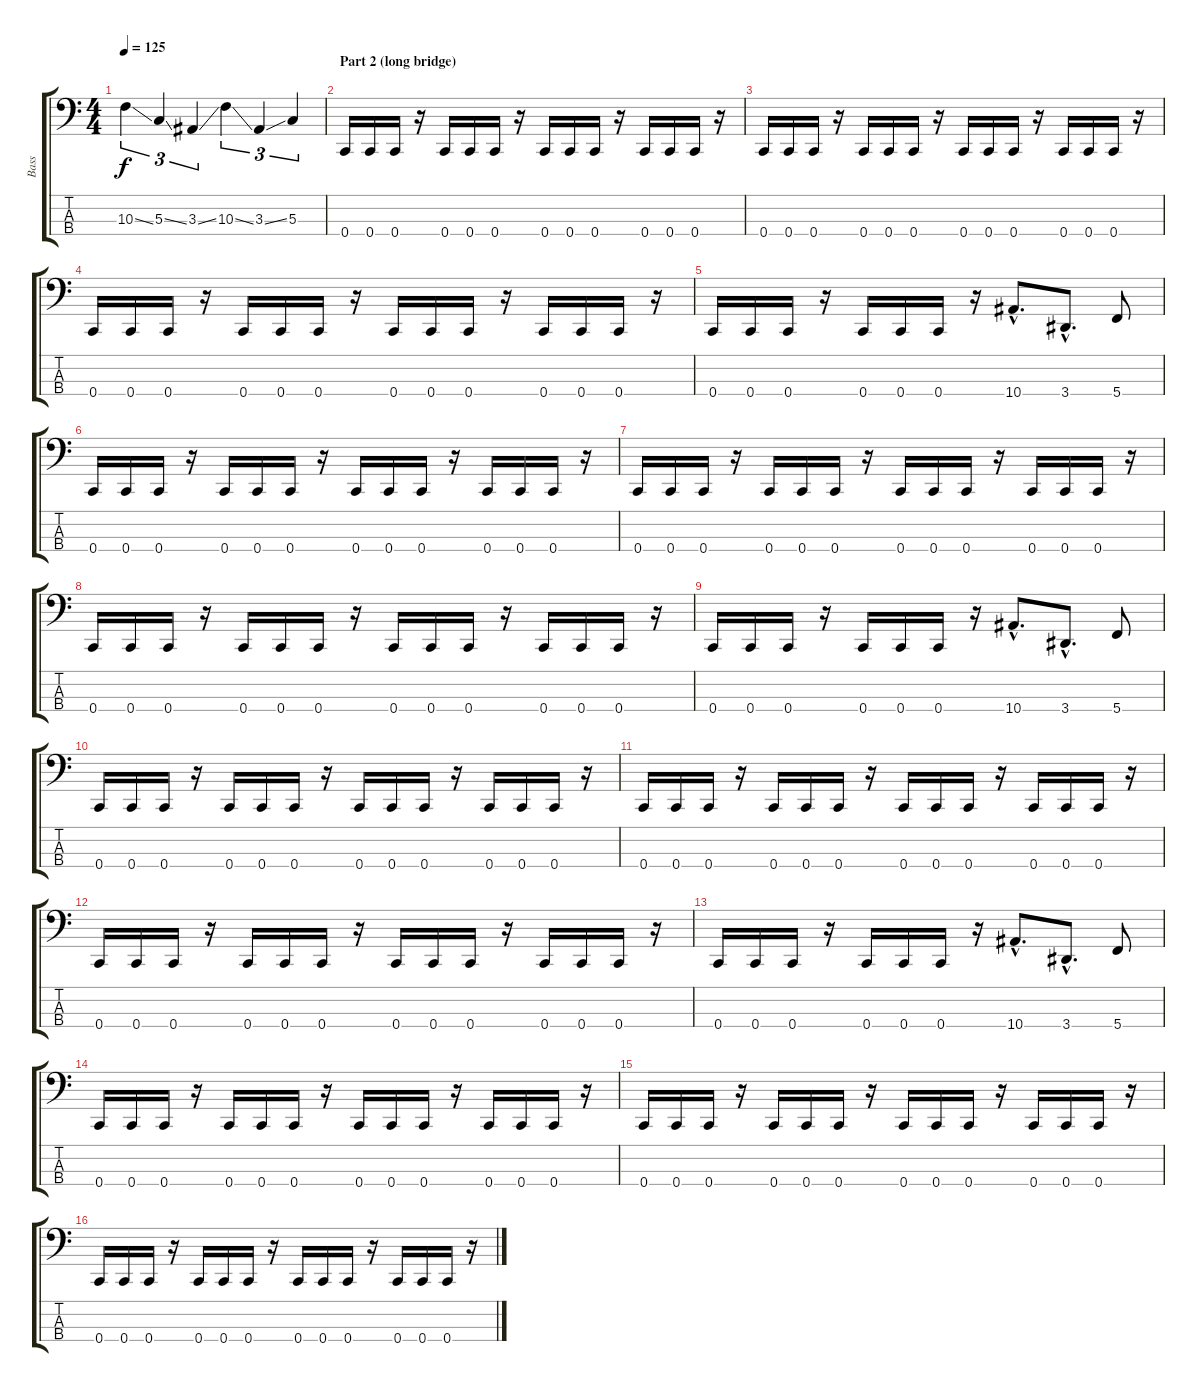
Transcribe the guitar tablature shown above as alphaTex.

\track ("Bass" "Bass") {instrument electricbasspick}
\staff {score tabs}
\tuning (F2 C2 G1 C1) {hide}
\ts (4 4)
\tempo 125
\clef f4
\ks c
10.3{ss}.4{tu (3 2) dy f} 5.3{ss}.4{tu (3 2)} 3.3{ss}.4{tu (3 2)} 10.3{ss}.4{tu (3 2)} 3.3{ss}.4{tu (3 2)} 5.3.4{tu (3 2)} |
\section ("" "Part 2 (long bridge)")
0.4.16 0.4.16 0.4.16 r.16 0.4.16 0.4.16 0.4.16 r.16 0.4.16 0.4.16 0.4.16 r.16 0.4.16 0.4.16 0.4.16 r.16 |
0.4.16 0.4.16 0.4.16 r.16 0.4.16 0.4.16 0.4.16 r.16 0.4.16 0.4.16 0.4.16 r.16 0.4.16 0.4.16 0.4.16 r.16 |
0.4.16 0.4.16 0.4.16 r.16 0.4.16 0.4.16 0.4.16 r.16 0.4.16 0.4.16 0.4.16 r.16 0.4.16 0.4.16 0.4.16 r.16 |
0.4.16 0.4.16 0.4.16 r.16 0.4.16 0.4.16 0.4.16 r.16 10.4{hac}.8{d} 3.4{hac}.8{d} 5.4.8 |
0.4.16 0.4.16 0.4.16 r.16 0.4.16 0.4.16 0.4.16 r.16 0.4.16 0.4.16 0.4.16 r.16 0.4.16 0.4.16 0.4.16 r.16 |
0.4.16 0.4.16 0.4.16 r.16 0.4.16 0.4.16 0.4.16 r.16 0.4.16 0.4.16 0.4.16 r.16 0.4.16 0.4.16 0.4.16 r.16 |
0.4.16 0.4.16 0.4.16 r.16 0.4.16 0.4.16 0.4.16 r.16 0.4.16 0.4.16 0.4.16 r.16 0.4.16 0.4.16 0.4.16 r.16 |
0.4.16 0.4.16 0.4.16 r.16 0.4.16 0.4.16 0.4.16 r.16 10.4{hac}.8{d} 3.4{hac}.8{d} 5.4.8 |
0.4.16 0.4.16 0.4.16 r.16 0.4.16 0.4.16 0.4.16 r.16 0.4.16 0.4.16 0.4.16 r.16 0.4.16 0.4.16 0.4.16 r.16 |
0.4.16 0.4.16 0.4.16 r.16 0.4.16 0.4.16 0.4.16 r.16 0.4.16 0.4.16 0.4.16 r.16 0.4.16 0.4.16 0.4.16 r.16 |
0.4.16 0.4.16 0.4.16 r.16 0.4.16 0.4.16 0.4.16 r.16 0.4.16 0.4.16 0.4.16 r.16 0.4.16 0.4.16 0.4.16 r.16 |
0.4.16 0.4.16 0.4.16 r.16 0.4.16 0.4.16 0.4.16 r.16 10.4{hac}.8{d} 3.4{hac}.8{d} 5.4.8 |
\section ("" "")
0.4.16 0.4.16 0.4.16 r.16 0.4.16 0.4.16 0.4.16 r.16 0.4.16 0.4.16 0.4.16 r.16 0.4.16 0.4.16 0.4.16 r.16 |
0.4.16 0.4.16 0.4.16 r.16 0.4.16 0.4.16 0.4.16 r.16 0.4.16 0.4.16 0.4.16 r.16 0.4.16 0.4.16 0.4.16 r.16 |
0.4.16 0.4.16 0.4.16 r.16 0.4.16 0.4.16 0.4.16 r.16 0.4.16 0.4.16 0.4.16 r.16 0.4.16 0.4.16 0.4.16 r.16
